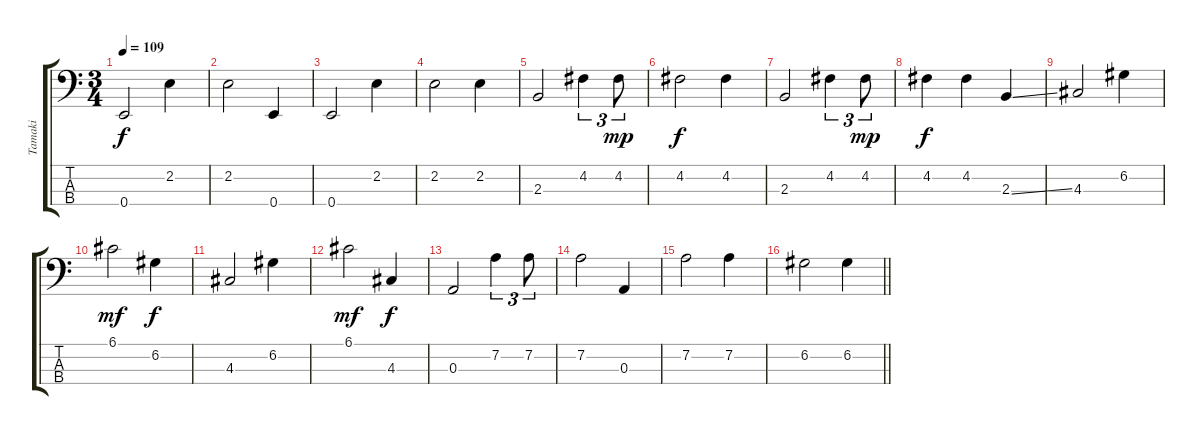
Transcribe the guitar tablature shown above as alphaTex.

\track ("Tamaki" "Tamaki") {instrument electricbassfinger}
\staff {score tabs}
\tuning (G2 D2 A1 E1) {hide}
\ts (3 4)
\tempo 109
\clef f4
\ks c
0.4.2{dy f} 2.2.4 |
2.2.2 0.4.4 |
0.4.2 2.2.4 |
2.2.2 2.2.4 |
2.3.2 4.2.4{tu (3 2)} 4.2.8{tu (3 2) dy mp} |
4.2.2{dy f} 4.2.4 |
2.3.2 4.2.4{tu (3 2)} 4.2.8{tu (3 2) dy mp} |
4.2.4{dy f} 4.2.4 2.3{ss}.4 |
4.3.2 6.2.4 |
6.1.2{dy mf} 6.2.4{dy f} |
4.3.2 6.2.4 |
6.1.2{dy mf} 4.3.4{dy f} |
0.3.2 7.2.4{tu (3 2)} 7.2.8{tu (3 2)} |
7.2.2 0.3.4 |
7.2.2 7.2.4 |
\barLineRight lightlight
6.2.2 6.2.4
